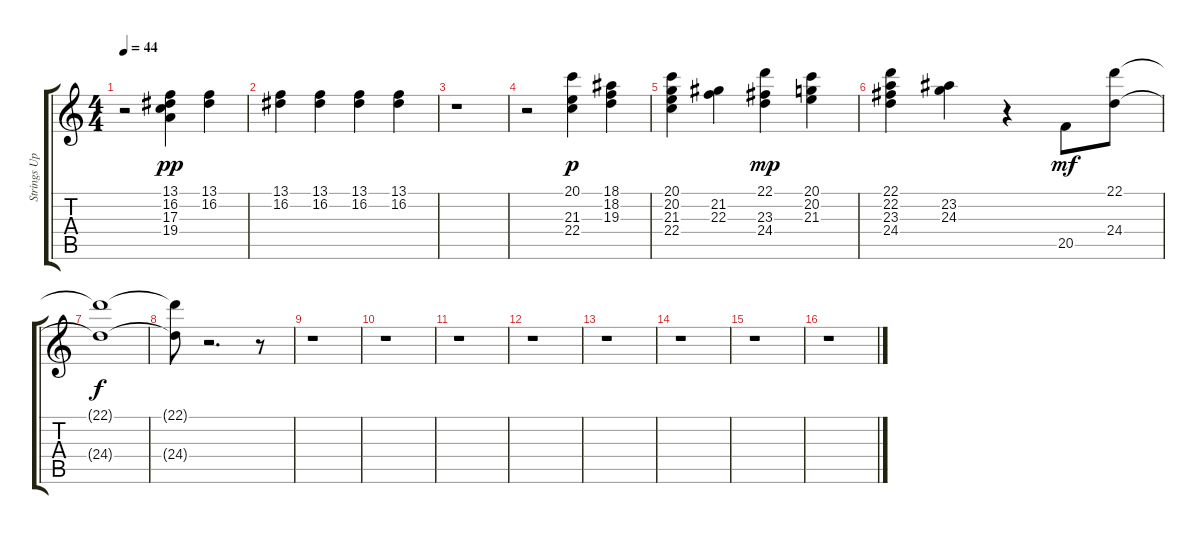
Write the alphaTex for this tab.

\track ("Strings Upper" "Strings Up") {instrument stringensemble1}
\staff {score tabs}
\tuning (E4 B3 G3 D3 A2 E2) {hide}
\ts (4 4)
\tempo 44
\clef g2
\ks c
r.2{dy pp} (13.1 16.2 17.3 19.4).4 (13.1 16.2).4 |
(13.1 16.2).4 (13.1 16.2).4 (13.1 16.2).4 (13.1 16.2).4 |
r.1 |
r.2 (20.1 21.3 22.4).4{dy p} (18.1 18.2 19.3).4 |
(20.1 20.2 21.3 22.4).4 (21.2 22.3).4 (22.1 23.3 24.4).4{dy mp} (20.1 20.2 21.3).4 |
(22.1 22.2 23.3 24.4).4 (23.2 24.3).4 r.4 20.5.8{dy mf} (22.1 24.4).8 |
(22.1{t} 24.4{t}).1{dy f} |
(22.1{t} 24.4{t}).8 r.2{d} r.8 |
r.1 |
r.1 |
r.1 |
r.1 |
r.1 |
r.1 |
r.1 |
r.1
